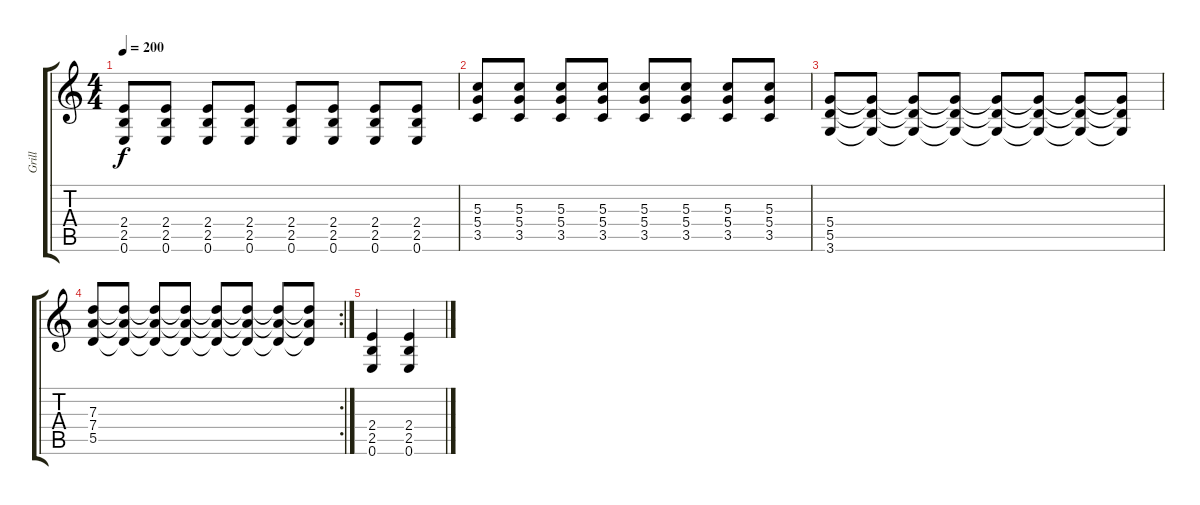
\track ("Grill" "Grill") {solo instrument overdrivenguitar}
\staff {score tabs}
\tuning (E4 B3 G3 D3 A2 E2) {hide}
\ts (4 4)
\tempo 200
\clef g2
\ks c
(2.4 2.5 0.6).8{dy f} (2.4 2.5 0.6).8 (2.4 2.5 0.6).8 (2.4 2.5 0.6).8 (2.4 2.5 0.6).8 (2.4 2.5 0.6).8 (2.4 2.5 0.6).8 (2.4 2.5 0.6).8 |
(5.3 5.4 3.5).8 (5.3 5.4 3.5).8 (5.3 5.4 3.5).8 (5.3 5.4 3.5).8 (5.3 5.4 3.5).8 (5.3 5.4 3.5).8 (5.3 5.4 3.5).8 (5.3 5.4 3.5).8 |
(5.4 5.5 3.6).8 (5.4{t} 5.5{t} 3.6{t}).8 (5.4{t} 5.5{t} 3.6{t}).8 (5.4{t} 5.5{t} 3.6{t}).8 (5.4{t} 5.5{t} 3.6{t}).8 (5.4{t} 5.5{t} 3.6{t}).8 (5.4{t} 5.5{t} 3.6{t}).8 (5.4{t} 5.5{t} 3.6{t}).8 |
\rc 2
(7.3 7.4 5.5).8 (7.3{t} 7.4{t} 5.5{t}).8 (7.3{t} 7.4{t} 5.5{t}).8 (7.3{t} 7.4{t} 5.5{t}).8 (7.3{t} 7.4{t} 5.5{t}).8 (7.3{t} 7.4{t} 5.5{t}).8 (7.3{t} 7.4{t} 5.5{t}).8 (7.3{t} 7.4{t} 5.5{t}).8 |
(2.4 2.5 0.6).4 (2.4 2.5 0.6).4
